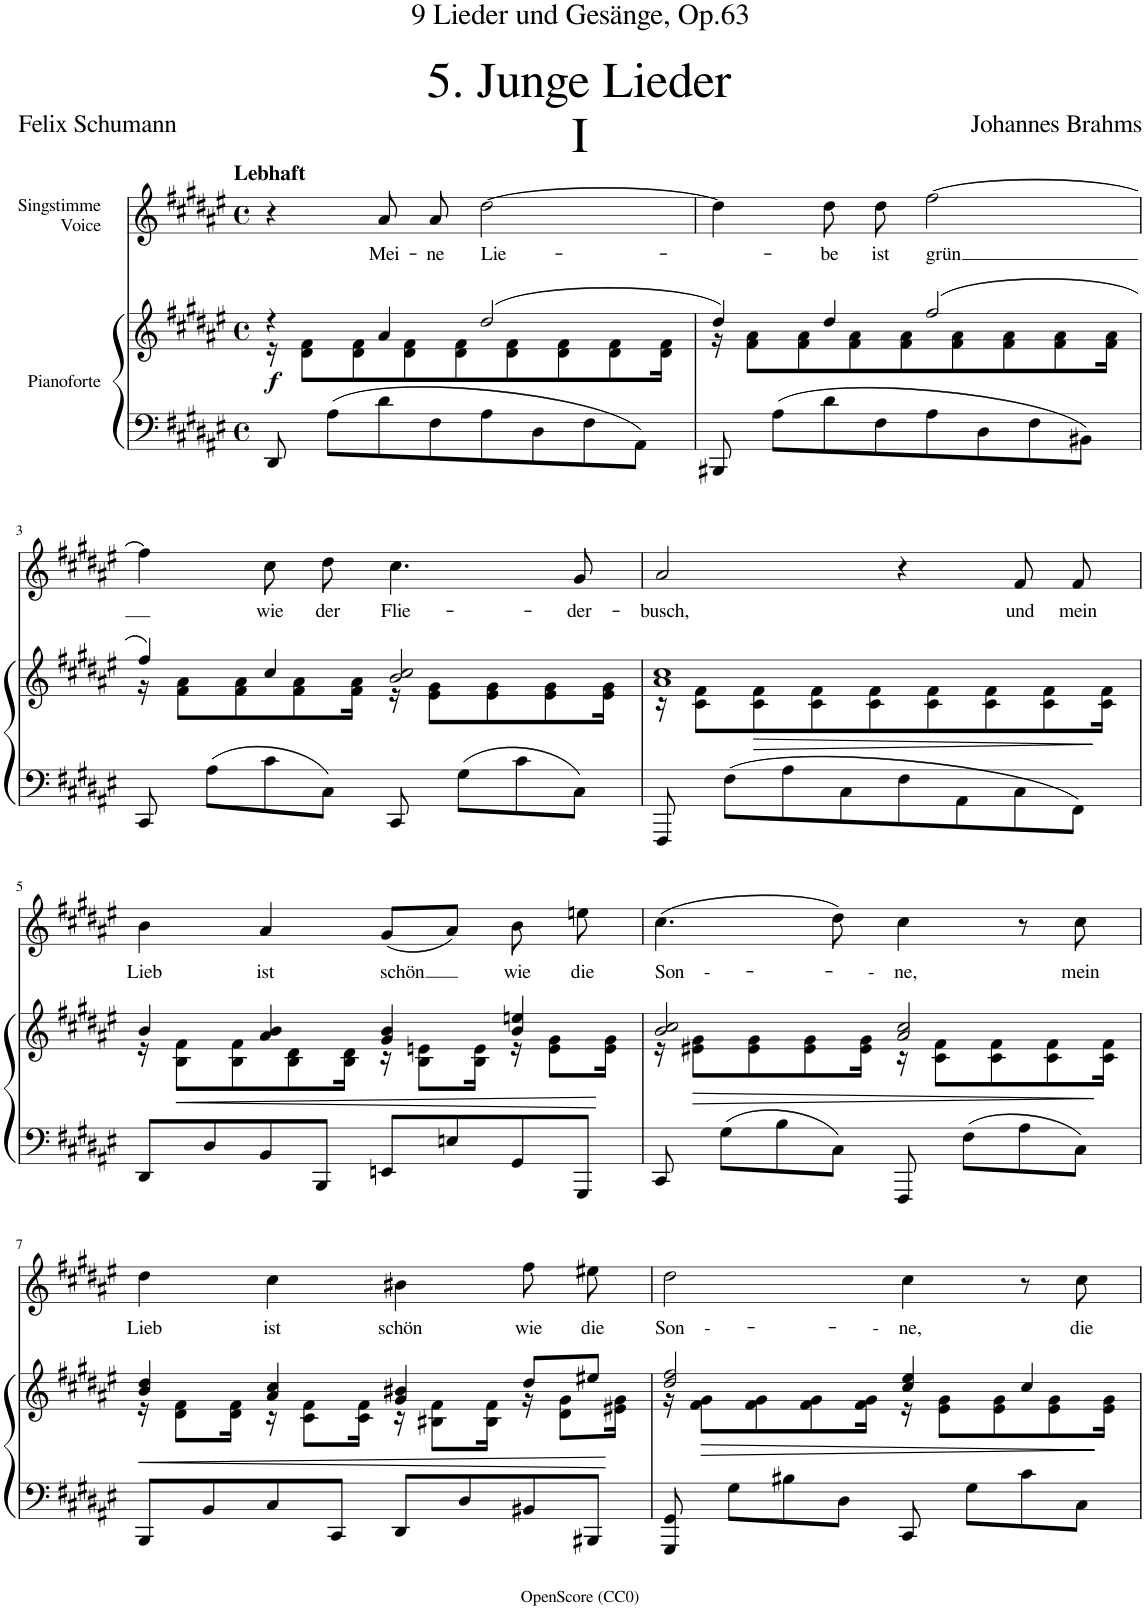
**kern	**kern	**dynam	**kern	**text
*part2	*part2	*part2	*part1	*part1
*staff3	*staff2	*staff2/3	*staff1	*staff1
*I"Pianoforte	*	*	*I"Singstimme Voice	*
*I'Pno	*	*	*	*
*clefF4	*clefG2	*	*clefG2	*
*k[f#c#g#d#a#e#]	*k[f#c#g#d#a#e#]	*	*k[f#c#g#d#a#e#]	*
*M4/4	*M4/4	*	*M4/4	*
*met(c)	*met(c)	*	*met(c)	*
=1	=1	=1	=1	=1
*	*^	*	*	*
!	!	!	!	!LO:TX:a:B:t=Lebhaft	!
!	!	!	!LO:DY:b	!	!
8DD#/	4r	16r	f	4r	.
.	.	8d#\ 8f#\L	.	.	.
8A#\L	.	.	.	.	.
.	.	8d#\ 8f#\	.	.	.
!	!	!	!	!	!LO:LY:b
8d#\	4a#/	.	.	8a#/	Mei-
.	.	8d#\ 8f#\	.	.	.
!	!	!	!	!	!LO:LY:b
8F#\	.	.	.	8a#/	-ne
.	.	8d#\ 8f#\	.	.	.
!	!	!	!	!	!LO:LY:b
8A#\	(>2dd#/	.	.	[2dd#\	Lie-
.	.	8d#\ 8f#\	.	.	.
8D#\	.	.	.	.	.
.	.	8d#\ 8f#\	.	.	.
8F#\	.	.	.	.	.
.	.	8d#\ 8f#\	.	.	.
8AA#\J	.	.	.	.	.
.	.	16d#\ 16f#\Jk	.	.	.
=2	=2	=2	=2	=2	=2
8BBB#X/	4dd#/)	16r	.	4dd#\]	.
.	.	8f#\ 8a#\L	.	.	.
8A#\L	.	.	.	.	.
.	.	8f#\ 8a#\	.	.	.
!	!	!	!	!	!LO:LY:b
8d#\	4dd#/	.	.	8dd#\	-be
.	.	8f#\ 8a#\	.	.	.
!	!	!	!	!	!LO:LY:b
8F#\	.	.	.	8dd#\	ist
.	.	8f#\ 8a#\	.	.	.
!	!	!	!	!	!LO:LY:b
8A#\	(2ff#/	.	.	[2ff#\	grün
.	.	8f#\ 8a#\	.	.	.
8D#\	.	.	.	.	.
.	.	8f#\ 8a#\	.	.	.
8F#\	.	.	.	.	.
.	.	8f#\ 8a#\	.	.	.
8BB#X\J	.	.	.	.	.
.	.	16f#\ 16a#\Jk	.	.	.
!!LO:LB:g=z
=3	=3	=3	=3	=3	=3
8CC#/	4ff#/)	16r	.	4ff#\]	.
.	.	8f#\ 8a#\L	.	.	.
8A#\L	.	.	.	.	.
.	.	8f#\ 8a#\	.	.	.
!	!	!	!	!	!LO:LY:b
8c#\	4cc#/	.	.	8cc#\	wie
.	.	8f#\ 8a#\	.	.	.
!	!	!	!	!	!LO:LY:b
8C#\J	.	.	.	8dd#\	der
.	.	16f#\ 16a#\Jk	.	.	.
!	!	!	!	!	!LO:LY:b
8CC#/	2b/ 2cc#/	16r	.	4.cc#\	Flie-
.	.	8e#\ 8g#\L	.	.	.
8G#\L	.	.	.	.	.
.	.	8e#\ 8g#\	.	.	.
8c#\	.	.	.	.	.
.	.	8e#\ 8g#\	.	.	.
!	!	!	!	!	!LO:LY:b
8C#\J	.	.	.	8g#/	-der-
.	.	16e#\ 16g#\Jk	.	.	.
=4	=4	=4	=4	=4	=4
!	!	!	!	!	!LO:LY:b
8FFF#/	1a# 1cc#	16r	.	2a#/	-busch,
.	.	8c#\ 8f#\L	.	.	.
8F#\L	.	.	.	.	.
!	!	!	!LO:HP:b	!	!
.	.	8c#\ 8f#\	>	.	.
8A#\	.	.	.	.	.
.	.	8c#\ 8f#\	.	.	.
8C#\	.	.	.	.	.
.	.	8c#\ 8f#\	.	.	.
8F#\	.	.	.	4r	.
.	.	8c#\ 8f#\	.	.	.
8AA#\	.	.	.	.	.
.	.	8c#\ 8f#\	.	.	.
!	!	!	!	!	!LO:LY:b
8C#\	.	.	.	8f#/	und
.	.	8c#\ 8f#\	.	.	.
!	!	!	!	!	!LO:LY:b
8FF#\J	.	.	.	8f#/	mein
.	.	16c#\ 16f#\Jk	]	.	.
!!LO:LB:g=z
=5	=5	=5	=5	=5	=5
!	!	!	!	!	!LO:LY:b
8DD#/L	4b/	16r	.	4b\	Lieb
!	!	!	!LO:HP:b	!	!
.	.	8B\ 8f#\L	<	.	.
8D#/	.	.	.	.	.
.	.	8B\ 8f#\	.	.	.
!	!	!	!	!	!LO:LY:b
8BB/	4a#/ 4b/	.	.	4a#/	ist
.	.	8B\ 8d#\	.	.	.
8BBB/J	.	.	.	.	.
.	.	16B\ 16d#\Jk	.	.	.
!	!	!	!	!	!LO:LY:b
8EEn/L	4g#/ 4b/	16r	.	(<8g#/L	schön
.	.	8B\ 8en\L	.	.	.
8En/	.	.	.	8a#/J)	.
.	.	16B\ 16e\Jk	.	.	.
!	!	!	!	!	!LO:LY:b
8GG#/	4b/ 4een/	16r	.	8b\	wie
.	.	8e\ 8g#\L	.	.	.
!	!	!	!	!	!LO:LY:b
8GGG#/J	.	.	.	8een\	die
.	.	16e\ 16g#\Jk	[	.	.
=6	=6	=6	=6	=6	=6
!	!	!	!	!	!LO:LY:b
8CC#/	2b/ 2cc#/	16r	.	(>4.cc#\	Son --
!	!	!	!LO:HP:b	!	!
.	.	8e#X\ 8g#\L	>	.	.
8G#\L	.	.	.	.	.
.	.	8e#\ 8g#\	.	.	.
8B\	.	.	.	.	.
.	.	8e#\ 8g#\	.	.	.
8C#\J	.	.	.	8dd#\)	.
.	.	16e#\ 16g#\Jk	.	.	.
!	!	!	!	!	!LO:LY:b
8FFF#/	2a#/ 2cc#/	16r	.	4cc#\	-- ne,
.	.	8c#\ 8f#\L	.	.	.
8F#\L	.	.	.	.	.
.	.	8c#\ 8f#\	.	.	.
8A#\	.	.	.	8r	.
.	.	8c#\ 8f#\	.	.	.
!	!	!	!	!	!LO:LY:b
8C#\J	.	.	.	8cc#\	mein
.	.	16c#\ 16f#\Jk	]	.	.
!!LO:LB:g=z
=7	=7	=7	=7	=7	=7
!	!	!	!LO:HP:b	!	!LO:LY:b
8BBB/L	4b/ 4dd#/	16r	<	4dd#\	Lieb
.	.	8d#\ 8f#\L	.	.	.
8BB/	.	.	.	.	.
.	.	16d#\ 16f#\Jk	.	.	.
!	!	!	!	!	!LO:LY:b
8C#/	4a#/ 4cc#/	16r	.	4cc#\	ist
.	.	8c#\ 8f#\L	.	.	.
8CC#/J	.	.	.	.	.
.	.	16c#\ 16f#\Jk	.	.	.
!	!	!	!	!	!LO:LY:b
8DD#/L	4g#/ 4b#X/	16r	.	4b#X\	schön
.	.	8B#X\ 8f#\L	.	.	.
8D#/	.	.	.	.	.
.	.	16B#\ 16f#\Jk	.	.	.
!	!	!	!	!	!LO:LY:b
8BB#X/	8dd#/L	16r	.	8ff#\	wie
.	.	8d#\ 8g#\L	.	.	.
!	!	!	!	!	!LO:LY:b
8BBB#X/J	8ee#X/J	.	.	8ee#X\	die
.	.	16e#X\ 16g#\Jk	[	.	.
=8	=8	=8	=8	=8	=8
!	!	!	!	!	!LO:LY:b
8GGG#/ 8GG#/	2dd#/ 2ff#/	16r	.	2dd#\	Son --
!	!	!	!LO:HP:b	!	!
.	.	8f#\ 8g#\L	>	.	.
8G#\L	.	.	.	.	.
.	.	8f#\ 8g#\	.	.	.
8B#X\	.	.	.	.	.
.	.	8f#\ 8g#\	.	.	.
8D#\J	.	.	.	.	.
.	.	16f#\ 16g#\Jk	.	.	.
!	!	!	!	!	!LO:LY:b
8CC#/	4cc#/ 4ee#/	16r	.	4cc#\	-- ne,
.	.	8e#\ 8g#\L	.	.	.
8G#\L	.	.	.	.	.
.	.	8e#\ 8g#\	.	.	.
8c#\	4cc#/	.	.	8r	.
.	.	8e#\ 8g#\	.	.	.
!	!	!	!	!	!LO:LY:b
8C#\J	.	.	.	8cc#\	die
.	.	16e#\ 16g#\Jk	]	.	.
*	*v	*v	*	*	*
=	=	=	=	=
*-	*-	*-	*-	*-
